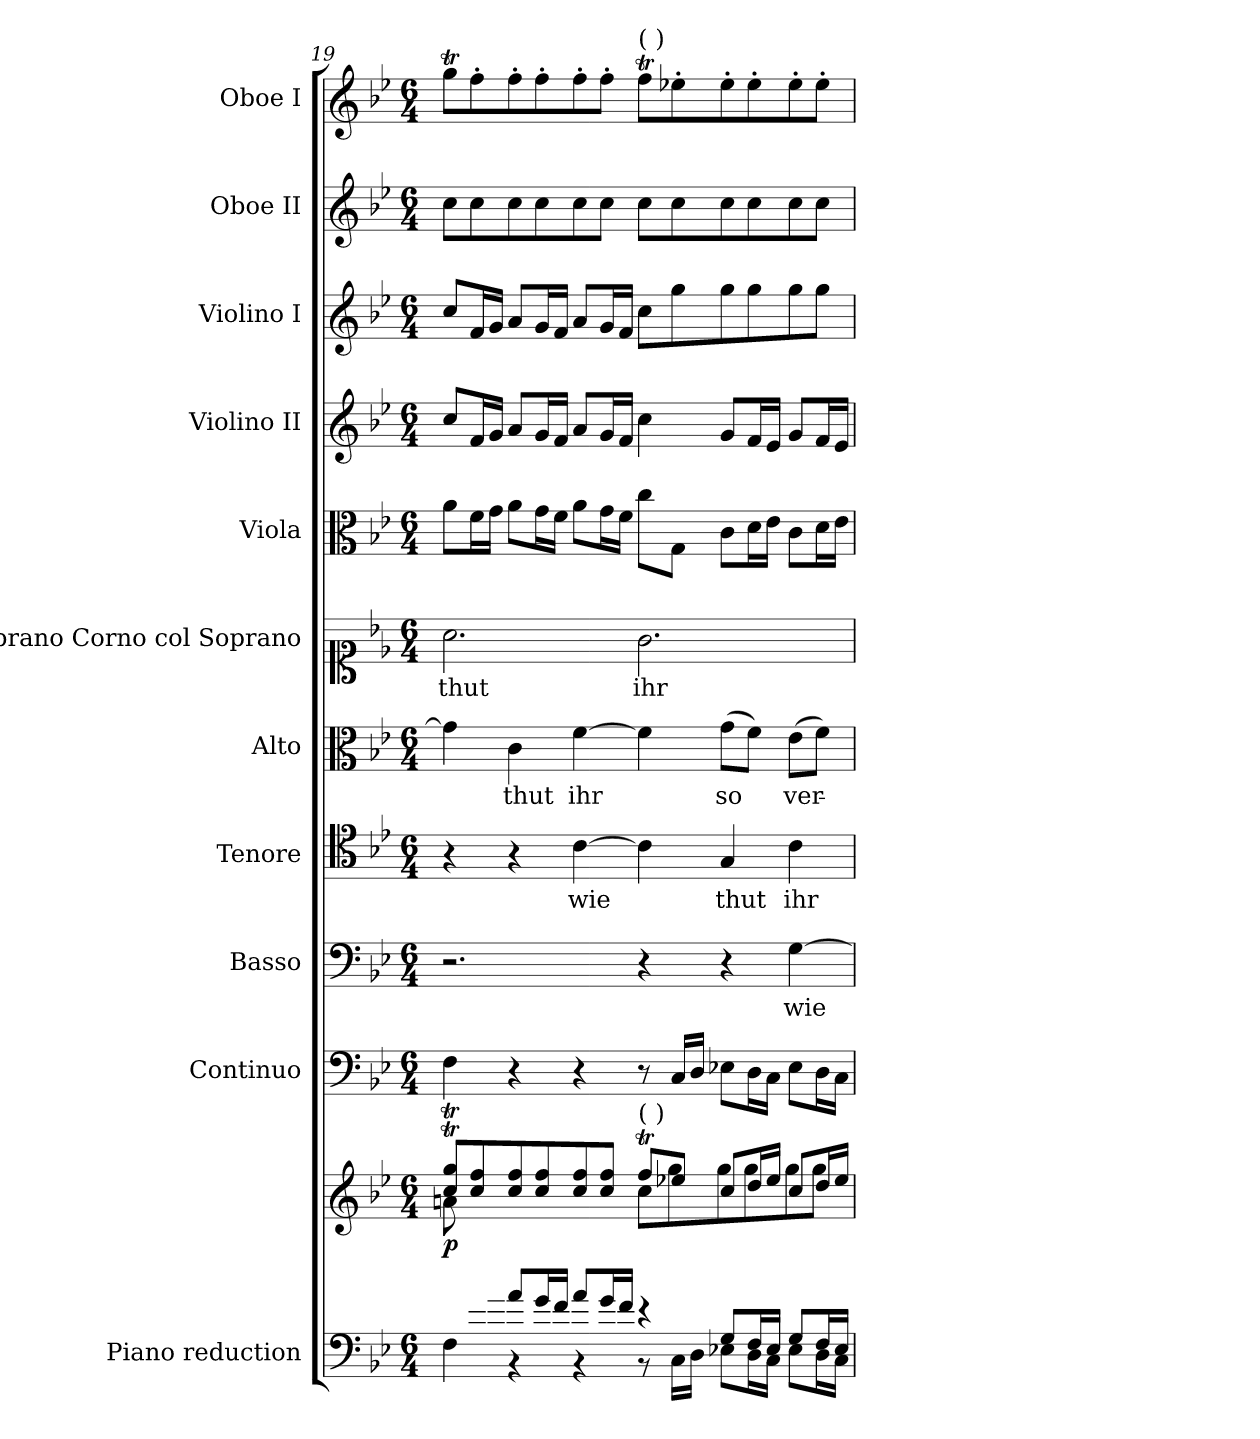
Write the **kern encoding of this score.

**kern	**kern	**dynam	**kern	**kern	**text	**kern	**text	**kern	**text	**kern	**text	**kern	**kern	**kern	**kern	**kern
*part11	*part11	*part11	*part10	*part9	*part9	*part8	*part8	*part7	*part7	*part6	*part6	*part5	*part4	*part3	*part2	*part1
*staff12	*staff11	*staff11/12	*staff10	*staff9	*staff9	*staff8	*staff8	*staff7	*staff7	*staff6	*staff6	*staff5	*staff4	*staff3	*staff2	*staff1
*I"Piano reduction	*	*	*I"Continuo	*I"Basso	*	*I"Tenore	*	*I"Alto	*	*I"Soprano Corno col Soprano	*	*I"Viola	*I"Violino II	*I"Violino I	*I"Oboe II	*I"Oboe I
*I'Pno	*	*	*	*	*	*	*	*	*	*	*	*I'Vla	*I'Vln	*I'Vln	*I'Ob	*I'Ob
!!LO:PB:g=z
*clefF4	*clefG2	*	*clefF4	*clefF4	*	*clefC4	*	*clefC3	*	*clefC1	*	*clefC3	*clefG2	*clefG2	*clefG2	*clefG2
*k[b-e-]	*k[b-e-]	*	*k[b-e-]	*k[b-e-]	*	*k[b-e-]	*	*k[b-e-]	*	*k[b-e-]	*	*k[b-e-]	*k[b-e-]	*k[b-e-]	*k[b-e-]	*k[b-e-]
*M6/4	*M6/4	*	*M6/4	*M6/4	*	*M6/4	*	*M6/4	*	*M6/4	*	*M6/4	*M6/4	*M6/4	*M6/4	*M6/4
=19	=19	=19	=19	=19	=19	=19	=19	=19	=19	=19	=19	=19	=19	=19	=19	=19
*^	*^	*	*	*	*	*	*	*	*	*	*	*	*	*	*	*
*	*	*	*^	*	*	*	*	*	*	*	*	*	*	*	*	*	*	*
!	!	!	!	!	!LO:DY:b	!	!	!	!	!	!	!	!	!LO:LY:b	!	!	!	!	!
8ryy	4F\	8cc/T 8gg/TL	2.ryy	8an\L	p	4F\	2.r	.	4r	.	4g\]	.	2.a\	thut	8a\L	8cc/L	8cc/L	8cc\L	8ggT\L
16f/L	.	8cc/ 8ff/	.	1ryy	.	.	.	.	.	.	.	.	.	.	16f\L	16f/L	16f/L	8cc\	8ff'\
16g/JJ	.	.	.	.	.	.	.	.	.	.	.	.	.	.	16g\JJ	16g/JJ	16g/JJ	.	.
!	!	!	!	!	!	!	!	!	!	!	!	!LO:LY:b	!	!	!	!	!	!	!
8a/L	4r	8cc/ 8ff/	.	.	.	4r	.	.	4r	.	4c\	thut	.	.	8a\L	8a/L	8a/L	8cc\	8ff'\
16g/L	.	8cc/ 8ff/	.	.	.	.	.	.	.	.	.	.	.	.	16g\L	16g/L	16g/L	8cc\	8ff'\
16f/JJ	.	.	.	.	.	.	.	.	.	.	.	.	.	.	16f\JJ	16f/JJ	16f/JJ	.	.
!	!	!	!	!	!	!	!	!	!	!LO:LY:b	!	!LO:LY:b	!	!	!	!	!	!	!
8a/L	4r	8cc/ 8ff/	.	.	.	4r	.	.	[4c\	wie	[4f\	ihr	.	.	8a\L	8a/L	8a/L	8cc\	8ff'\
16g/L	.	8cc/ 8ff/J	.	.	.	.	.	.	.	.	.	.	.	.	16g\L	16g/L	16g/L	8cc\J	8ff'\J
16f/JJ	.	.	.	.	.	.	.	.	.	.	.	.	.	.	16f\JJ	16f/JJ	16f/JJ	.	.
!	!	!	!	!	!	!	!	!	!	!	!	!	!	!	!	!	!	!	!LO:TX:a:t=(    )
!	!	!LO:TX:a:t=(    )	!	!	!	!	!	!	!	!	!	!	!	!	!	!	!	!	!
!	!	!	!	!	!	!	!	!	!	!	!	!	!	!LO:LY:b	!	!	!	!	!
4r	8r	8ffT/L	8cc\L	.	.	8r	4r	.	4c\]	.	4f\]	.	2.g\	ihr	8cc\L	4cc\	8cc\L	8cc\L	8ffT\L
.	16C\LL	8ee-X/J	8gg\	.	.	16C/LL	.	.	.	.	.	.	.	.	8G\J	.	8gg\	8cc\	8ee-X'\
.	16D\JJ	.	.	.	.	16D/JJ	.	.	.	.	.	.	.	.	.	.	.	.	.
!	!	!	!	!	!	!	!	!	!	!LO:LY:b	!	!LO:LY:b	!	!	!	!	!	!	!
8G/L	8E-X\L	8cc/L	8gg\	.	.	8E-X\L	4r	.	4G/	thut	(8g\L	so	.	.	8c\L	8g/L	8gg\	8cc\	8ee-'\
16F/L	16D\L	16dd/L	8gg\	4.ryy	.	16D\L	.	.	.	.	8f\J)	.	.	.	16d\L	16f/L	8gg\	8cc\	8ee-'\
16E-/JJ	16C\JJ	16ee-/JJ	.	.	.	16C\JJ	.	.	.	.	.	.	.	.	16e-\JJ	16e-/JJ	.	.	.
!	!	!	!	!	!	!	!	!LO:LY:b	!	!LO:LY:b	!	!LO:LY:b	!	!	!	!	!	!	!
8G/L	8E-\L	8cc/L	8gg\	.	.	8E-\L	[4G\	wie	4c\	ihr	(8e-\L	ver-	.	.	8c\L	8g/L	8gg\	8cc\	8ee-'\
16F/L	16D\L	16dd/L	8gg\J	.	.	16D\L	.	.	.	.	8f\J)	.	.	.	16d\L	16f/L	8gg\J	8cc\J	8ee-'\J
16E-/JJ	16C\JJ	16ee-/JJ	.	.	.	16C\JJ	.	.	.	.	.	.	.	.	16e-\JJ	16e-/JJ	.	.	.
*v	*v	*	*	*	*	*	*	*	*	*	*	*	*	*	*	*	*	*	*
*	*v	*v	*v	*	*	*	*	*	*	*	*	*	*	*	*	*	*	*
=	=	=	=	=	=	=	=	=	=	=	=	=	=	=	=	=
*-	*-	*-	*-	*-	*-	*-	*-	*-	*-	*-	*-	*-	*-	*-	*-	*-
